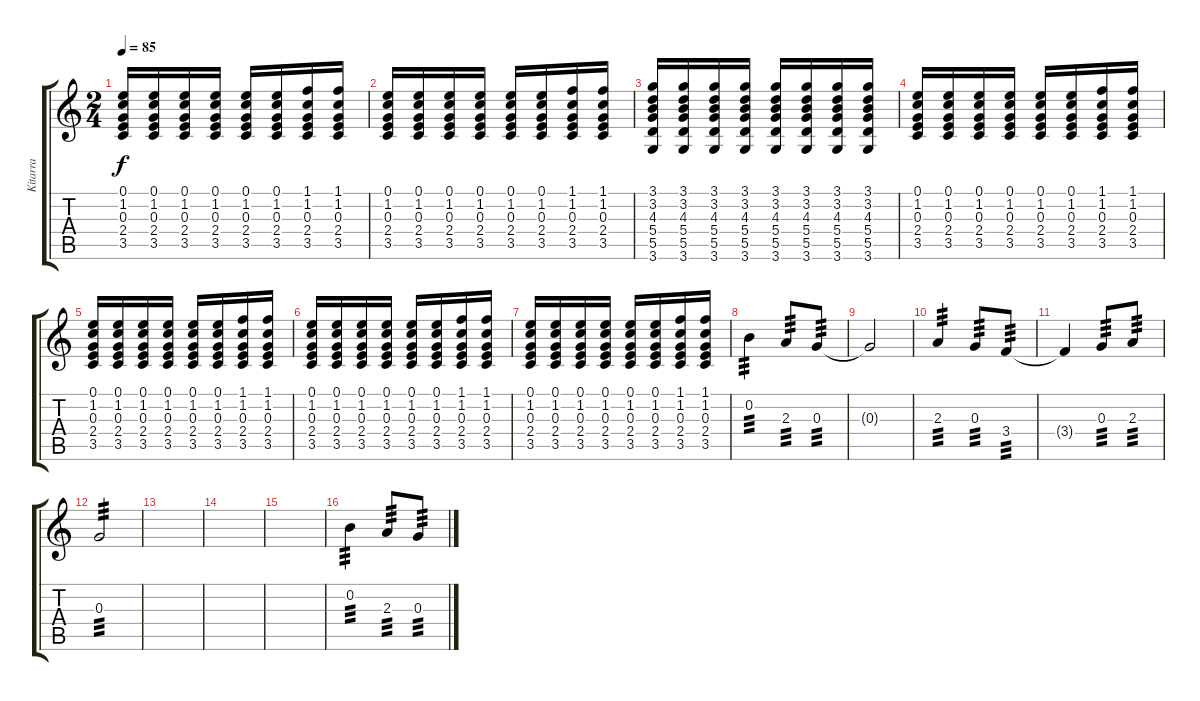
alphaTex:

\track ("Kitarra" "Kitarra") {instrument acousticguitarnylon}
\staff {score tabs}
\tuning (E4 B3 G3 D3 A2 E2) {hide}
\ts (2 4)
\tempo 85
\clef g2
\ks c
(0.1 1.2 0.3 2.4 3.5).16{dy f} (0.1 1.2 0.3 2.4 3.5).16 (0.1 1.2 0.3 2.4 3.5).16 (0.1 1.2 0.3 2.4 3.5).16 (0.1 1.2 0.3 2.4 3.5).16 (0.1 1.2 0.3 2.4 3.5).16 (1.1 1.2 0.3 2.4 3.5).16 (1.1 1.2 0.3 2.4 3.5).16 |
(0.1 1.2 0.3 2.4 3.5).16 (0.1 1.2 0.3 2.4 3.5).16 (0.1 1.2 0.3 2.4 3.5).16 (0.1 1.2 0.3 2.4 3.5).16 (0.1 1.2 0.3 2.4 3.5).16 (0.1 1.2 0.3 2.4 3.5).16 (1.1 1.2 0.3 2.4 3.5).16 (1.1 1.2 0.3 2.4 3.5).16 |
(3.1 3.2 4.3 5.4 5.5 3.6).16 (3.1 3.2 4.3 5.4 5.5 3.6).16 (3.1 3.2 4.3 5.4 5.5 3.6).16 (3.1 3.2 4.3 5.4 5.5 3.6).16 (3.1 3.2 4.3 5.4 5.5 3.6).16 (3.1 3.2 4.3 5.4 5.5 3.6).16 (3.1 3.2 4.3 5.4 5.5 3.6).16 (3.1 3.2 4.3 5.4 5.5 3.6).16 |
(0.1 1.2 0.3 2.4 3.5).16 (0.1 1.2 0.3 2.4 3.5).16 (0.1 1.2 0.3 2.4 3.5).16 (0.1 1.2 0.3 2.4 3.5).16 (0.1 1.2 0.3 2.4 3.5).16 (0.1 1.2 0.3 2.4 3.5).16 (1.1 1.2 0.3 2.4 3.5).16 (1.1 1.2 0.3 2.4 3.5).16 |
(0.1 1.2 0.3 2.4 3.5).16 (0.1 1.2 0.3 2.4 3.5).16 (0.1 1.2 0.3 2.4 3.5).16 (0.1 1.2 0.3 2.4 3.5).16 (0.1 1.2 0.3 2.4 3.5).16 (0.1 1.2 0.3 2.4 3.5).16 (1.1 1.2 0.3 2.4 3.5).16 (1.1 1.2 0.3 2.4 3.5).16 |
(0.1 1.2 0.3 2.4 3.5).16 (0.1 1.2 0.3 2.4 3.5).16 (0.1 1.2 0.3 2.4 3.5).16 (0.1 1.2 0.3 2.4 3.5).16 (0.1 1.2 0.3 2.4 3.5).16 (0.1 1.2 0.3 2.4 3.5).16 (1.1 1.2 0.3 2.4 3.5).16 (1.1 1.2 0.3 2.4 3.5).16 |
(0.1 1.2 0.3 2.4 3.5).16 (0.1 1.2 0.3 2.4 3.5).16 (0.1 1.2 0.3 2.4 3.5).16 (0.1 1.2 0.3 2.4 3.5).16 (0.1 1.2 0.3 2.4 3.5).16 (0.1 1.2 0.3 2.4 3.5).16 (1.1 1.2 0.3 2.4 3.5).16 (1.1 1.2 0.3 2.4 3.5).16 |
0.2.4{tp 3} 2.3.8{tp 3} 0.3.8{tp 3} |
0.3{t}.2 |
2.3.4{tp 3} 0.3.8{tp 3} 3.4.8{tp 3} |
3.4{t}.4 0.3.8{tp 3} 2.3.8{tp 3} |
0.3.2{tp 3} |
|
|
|
0.2.4{tp 3} 2.3.8{tp 3} 0.3.8{tp 3}
